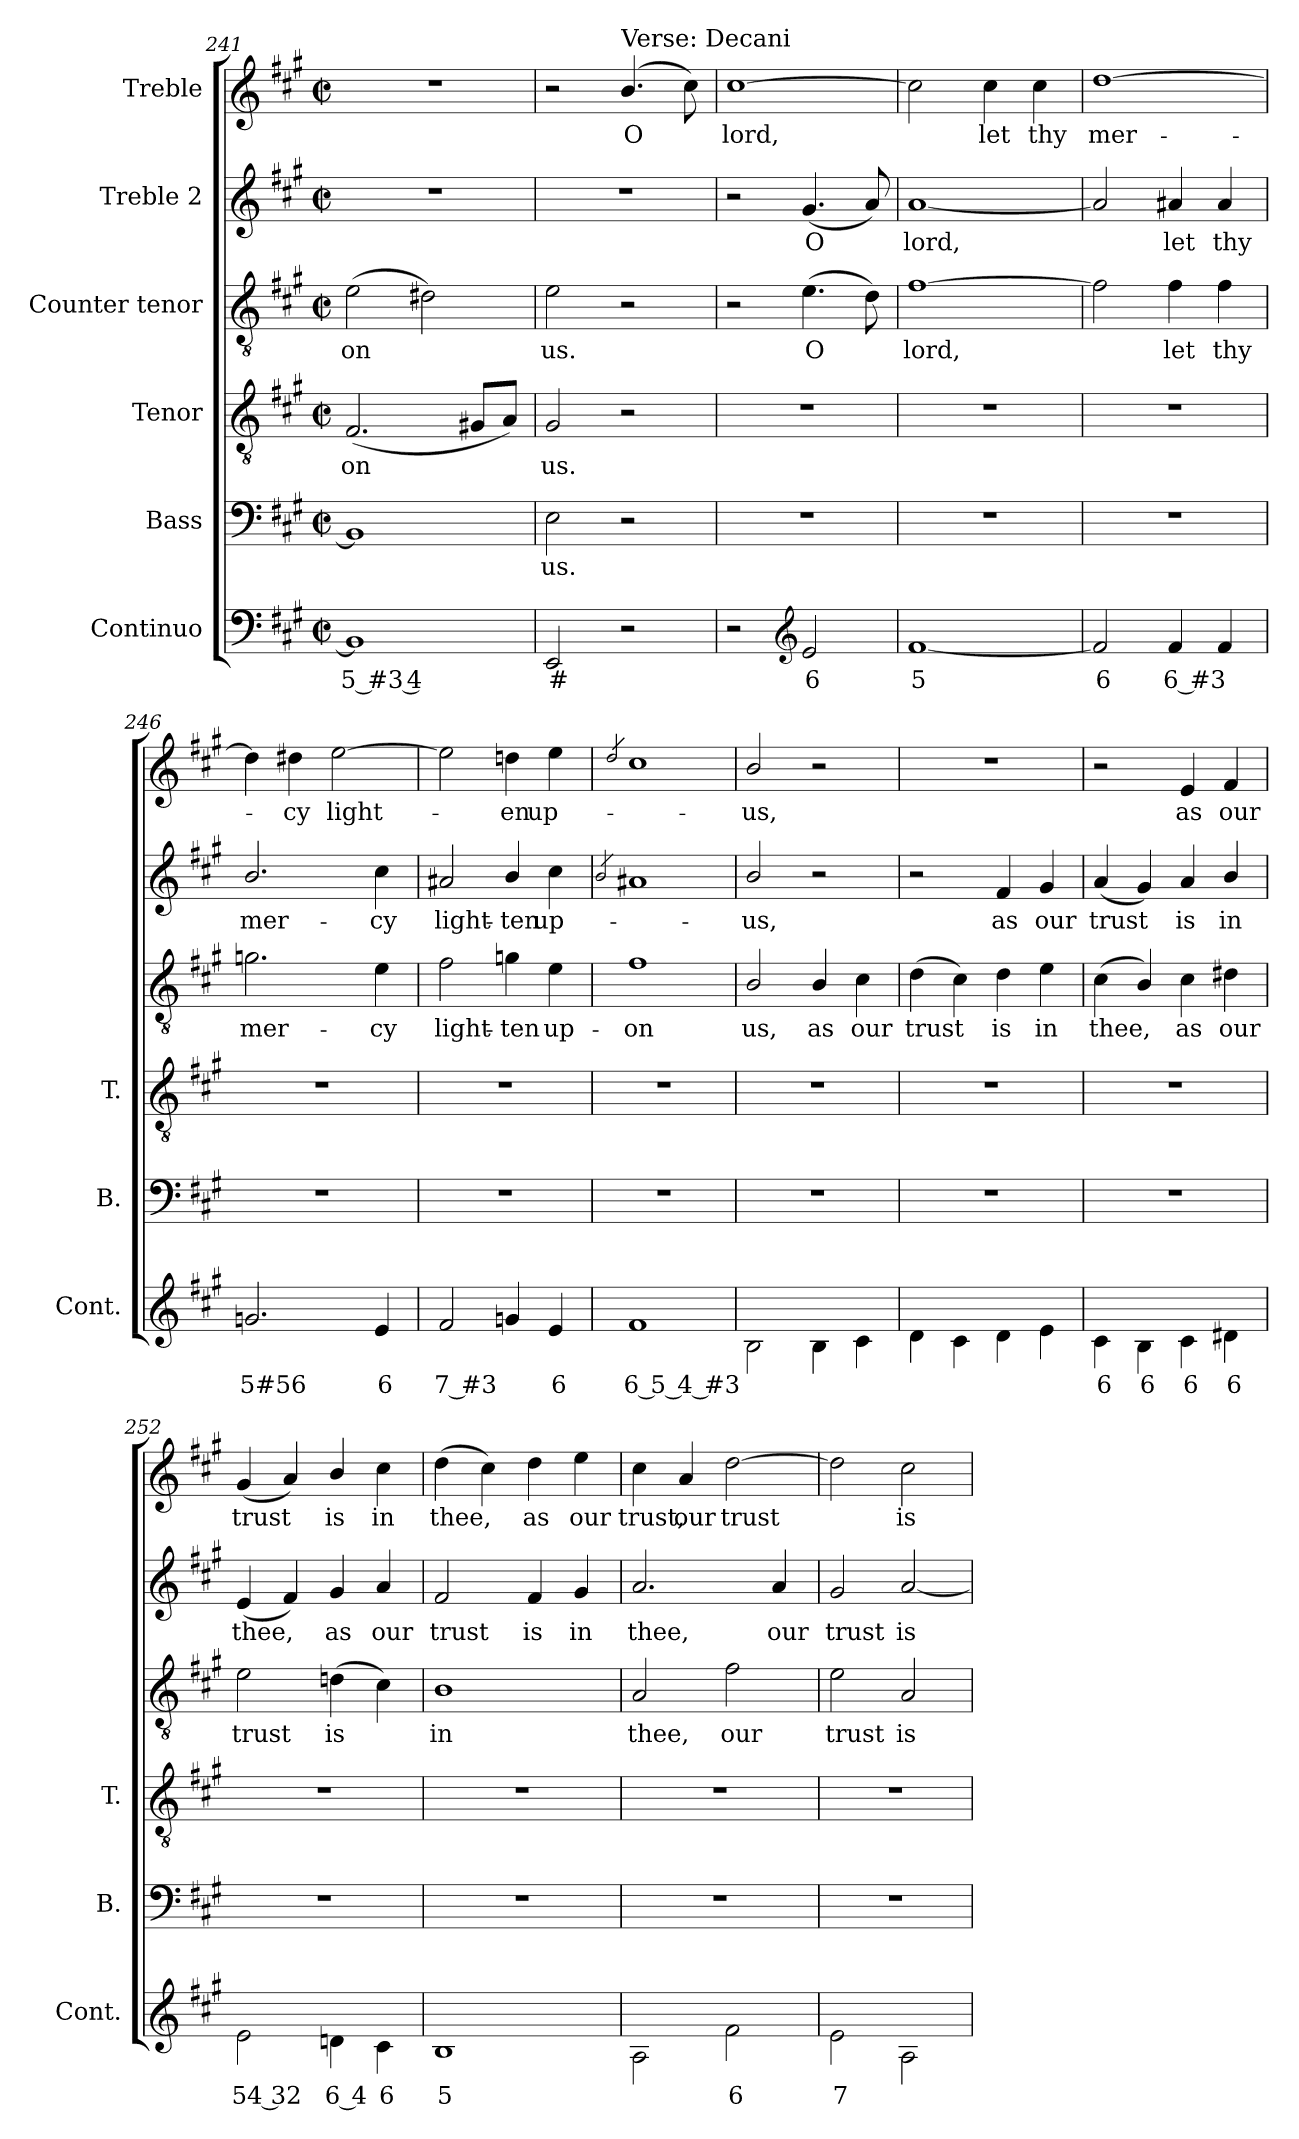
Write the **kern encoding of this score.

**kern	**text	**kern	**text	**kern	**text	**kern	**text	**kern	**text	**kern	**text
*part6	*part6	*part5	*part5	*part4	*part4	*part3	*part3	*part2	*part2	*part1	*part1
*staff6	*staff6	*staff5	*staff5	*staff4	*staff4	*staff3	*staff3	*staff2	*staff2	*staff1	*staff1
*I"Continuo	*	*I"Bass	*	*I"Tenor	*	*I"Counter tenor	*	*I"Treble 2	*	*I"Treble	*
*I'Cont.	*	*I'B.	*	*I'T.	*	*	*	*	*	*	*
*clefF4	*	*clefF4	*	*clefGv2	*	*clefGv2	*	*clefG2	*	*clefG2	*
*	*	*	*	*ITrd7c12	*	*ITrd7c12	*	*	*	*	*
*k[f#c#g#]	*	*k[f#c#g#]	*	*k[f#c#g#]	*	*k[f#c#g#]	*	*k[f#c#g#]	*	*k[f#c#g#]	*
*A:	*	*A:	*	*A:	*	*A:	*	*A:	*	*A:	*
*M2/2	*	*M2/2	*	*M2/2	*	*M2/2	*	*M2/2	*	*M2/2	*
*met(c|)	*	*met(c|)	*	*met(c|)	*	*met(c|)	*	*met(c|)	*	*met(c|)	*
=241	=241	=241	=241	=241	=241	=241	=241	=241	=241	=241	=241
!	!LO:LY:b	!	!	!	!LO:LY:b	!	!LO:LY:b	!	!	!	!
1BB]	5 #3 4	1BB]	.	(<2.FF#/	-on	(>2E\	-on	1r	.	1r	.
.	.	.	.	.	.	2D#X\)	.	.	.	.	.
.	.	.	.	8GG#X/L	.	.	.	.	.	.	.
.	.	.	.	8AA/J)	.	.	.	.	.	.	.
!!LO:PB:g=z
=242	=242	=242	=242	=242	=242	=242	=242	=242	=242	=242	=242
!	!LO:LY:b	!	!LO:LY:b	!	!LO:LY:b	!	!LO:LY:b	!	!	!	!
2EE/	#	2E\	us.	2GG#/	us.	2E\	us.	1r	.	2r	.
!	!	!	!	!	!	!	!	!	!	!LO:TX:a:t=Verse&colon; Decani	!
!	!	!	!	!	!	!	!	!	!	!	!LO:LY:b
2r	.	2r	.	2r	.	2r	.	.	.	(>4.b/	O
.	.	.	.	.	.	.	.	.	.	8cc#\)	.
=243	=243	=243	=243	=243	=243	=243	=243	=243	=243	=243	=243
!	!	!	!	!	!	!	!	!	!	!	!LO:LY:b
2r	.	1r	.	1r	.	2r	.	2r	.	[1cc#	lord,
*clefG2	*	*	*	*	*	*	*	*	*	*	*
!	!LO:LY:b	!	!	!	!	!	!LO:LY:b	!	!LO:LY:b	!	!
2e/	6	.	.	.	.	(>4.E\	O	(<4.g#/	O	.	.
.	.	.	.	.	.	8D\)	.	8a/)	.	.	.
=244	=244	=244	=244	=244	=244	=244	=244	=244	=244	=244	=244
!	!LO:LY:b	!	!	!	!	!	!LO:LY:b	!	!LO:LY:b	!	!
[1f#	5	1r	.	1r	.	[1F#	lord,	[1a	lord,	2cc#\]	.
!	!	!	!	!	!	!	!	!	!	!	!LO:LY:b
.	.	.	.	.	.	.	.	.	.	4cc#\	let
!	!	!	!	!	!	!	!	!	!	!	!LO:LY:b
.	.	.	.	.	.	.	.	.	.	4cc#\	thy
=245	=245	=245	=245	=245	=245	=245	=245	=245	=245	=245	=245
!	!LO:LY:b	!	!	!	!	!	!	!	!	!	!LO:LY:b
2f#/]	6	1r	.	1r	.	2F#\]	.	2a/]	.	[1dd	mer-
!	!LO:LY:b	!	!	!	!	!	!LO:LY:b	!	!LO:LY:b	!	!
4f#/	6 #3	.	.	.	.	4F#\	let	4a#X/	let	.	.
!	!	!	!	!	!	!	!LO:LY:b	!	!LO:LY:b	!	!
4f#/	.	.	.	.	.	4F#\	thy	4a#/	thy	.	.
=246	=246	=246	=246	=246	=246	=246	=246	=246	=246	=246	=246
!	!LO:LY:b	!	!	!	!	!	!LO:LY:b	!	!LO:LY:b	!	!
2.gn/	5#56	1r	.	1r	.	2.Gn\	mer-	2.b/	mer-	4dd\]	.
!	!	!	!	!	!	!	!	!	!	!	!LO:LY:b
.	.	.	.	.	.	.	.	.	.	4dd#X\	-cy
!	!	!	!	!	!	!	!	!	!	!	!LO:LY:b
.	.	.	.	.	.	.	.	.	.	[2ee\	light-
!	!LO:LY:b	!	!	!	!	!	!LO:LY:b	!	!LO:LY:b	!	!
4e/	6	.	.	.	.	4E\	-cy	4cc#\	-cy	.	.
=247	=247	=247	=247	=247	=247	=247	=247	=247	=247	=247	=247
!	!LO:LY:b	!	!	!	!	!	!LO:LY:b	!	!LO:LY:b	!	!
2f#/	7 #3	1r	.	1r	.	2F#\	light-	2a#X/	light-	2ee\]	.
!	!	!	!	!	!	!	!LO:LY:b	!	!LO:LY:b	!	!LO:LY:b
4gn/	.	.	.	.	.	4Gn\	-ten	4b/	-ten	4ddn\	-en
!	!LO:LY:b	!	!	!	!	!	!LO:LY:b	!	!LO:LY:b	!	!LO:LY:b
4e/	6	.	.	.	.	4E\	up-	4cc#\	up-	4ee\	up-
=248	=248	=248	=248	=248	=248	=248	=248	=248	=248	=248	=248
.	.	.	.	.	.	.	.	2qb/	.	2qdd/	.
!	!LO:LY:b	!	!	!	!	!	!LO:LY:b	!	!	!	!
1f#	6 5 4 #3	1r	.	1r	.	1F#	-on	1a#X	.	1cc#	.
!!LO:LB:g=z
=249	=249	=249	=249	=249	=249	=249	=249	=249	=249	=249	=249
!	!	!	!	!	!	!	!LO:LY:b	!	!LO:LY:b	!	!LO:LY:b
2B\	.	1r	.	1r	.	2BB/	us,	2b/	us,	2b/	us,
!	!	!	!	!	!	!	!LO:LY:b	!	!	!	!
4B\	.	.	.	.	.	4BB/	as	2r	.	2r	.
!	!	!	!	!	!	!	!LO:LY:b	!	!	!	!
4c#\	.	.	.	.	.	4C#\	our	.	.	.	.
=250	=250	=250	=250	=250	=250	=250	=250	=250	=250	=250	=250
!	!	!	!	!	!	!	!LO:LY:b	!	!	!	!
4d\	.	1r	.	1r	.	(>4D\	trust	2r	.	1r	.
4c#\	.	.	.	.	.	4C#\)	.	.	.	.	.
!	!	!	!	!	!	!	!LO:LY:b	!	!LO:LY:b	!	!
4d\	.	.	.	.	.	4D\	is	4f#/	as	.	.
!	!	!	!	!	!	!	!LO:LY:b	!	!LO:LY:b	!	!
4e\	.	.	.	.	.	4E\	in	4g#/	our	.	.
=251	=251	=251	=251	=251	=251	=251	=251	=251	=251	=251	=251
!	!LO:LY:b	!	!	!	!	!	!LO:LY:b	!	!LO:LY:b	!	!
4c#\	6	1r	.	1r	.	(>4C#\	thee,	(<4a/	trust	2r	.
!	!LO:LY:b	!	!	!	!	!	!	!	!	!	!
4B\	6	.	.	.	.	4BB/)	.	4g#/)	.	.	.
!	!LO:LY:b	!	!	!	!	!	!LO:LY:b	!	!LO:LY:b	!	!LO:LY:b
4c#\	6	.	.	.	.	4C#\	as	4a/	is	4e/	as
!	!LO:LY:b	!	!	!	!	!	!LO:LY:b	!	!LO:LY:b	!	!LO:LY:b
4d#X\	6	.	.	.	.	4D#X\	our	4b/	in	4f#/	our
=252	=252	=252	=252	=252	=252	=252	=252	=252	=252	=252	=252
!	!LO:LY:b	!	!	!	!	!	!LO:LY:b	!	!LO:LY:b	!	!LO:LY:b
2e\	54 32	1r	.	1r	.	2E\	trust	(<4e/	thee,	(<4g#/	trust
.	.	.	.	.	.	.	.	4f#/)	.	4a/)	.
!	!LO:LY:b	!	!	!	!	!	!LO:LY:b	!	!LO:LY:b	!	!LO:LY:b
4dn\	6 4	.	.	.	.	(>4Dn\	is	4g#/	as	4b/	is
!	!LO:LY:b	!	!	!	!	!	!	!	!LO:LY:b	!	!LO:LY:b
4c#\	6	.	.	.	.	4C#\)	.	4a/	our	4cc#\	in
!!LO:PB:g=z
=253	=253	=253	=253	=253	=253	=253	=253	=253	=253	=253	=253
!	!LO:LY:b	!	!	!	!	!	!LO:LY:b	!	!LO:LY:b	!	!LO:LY:b
1B	5	1r	.	1r	.	1BB	in	2f#/	trust	(>4dd\	thee,
.	.	.	.	.	.	.	.	.	.	4cc#\)	.
!	!	!	!	!	!	!	!	!	!LO:LY:b	!	!LO:LY:b
.	.	.	.	.	.	.	.	4f#/	is	4dd\	as
!	!	!	!	!	!	!	!	!	!LO:LY:b	!	!LO:LY:b
.	.	.	.	.	.	.	.	4g#/	in	4ee\	our
=254	=254	=254	=254	=254	=254	=254	=254	=254	=254	=254	=254
!	!	!	!	!	!	!	!LO:LY:b	!	!LO:LY:b	!	!LO:LY:b
2A\	.	1r	.	1r	.	2AA/	thee,	2.a/	thee,	4cc#\	trust,
!	!	!	!	!	!	!	!	!	!	!	!LO:LY:b
.	.	.	.	.	.	.	.	.	.	4a/	our
!	!LO:LY:b	!	!	!	!	!	!LO:LY:b	!	!	!	!LO:LY:b
2f#\	6	.	.	.	.	2F#\	our	.	.	[2dd\	trust
!	!	!	!	!	!	!	!	!	!LO:LY:b	!	!
.	.	.	.	.	.	.	.	4a/	our	.	.
=255	=255	=255	=255	=255	=255	=255	=255	=255	=255	=255	=255
!	!LO:LY:b	!	!	!	!	!	!LO:LY:b	!	!LO:LY:b	!	!
2e\	7	1r	.	1r	.	2E\	trust	2g#/	trust	2dd\]	.
!	!	!	!	!	!	!	!LO:LY:b	!	!LO:LY:b	!	!LO:LY:b
2A\	.	.	.	.	.	2AA/	is	[2a/	is	2cc#\	is
=	=	=	=	=	=	=	=	=	=	=	=
*-	*-	*-	*-	*-	*-	*-	*-	*-	*-	*-	*-
